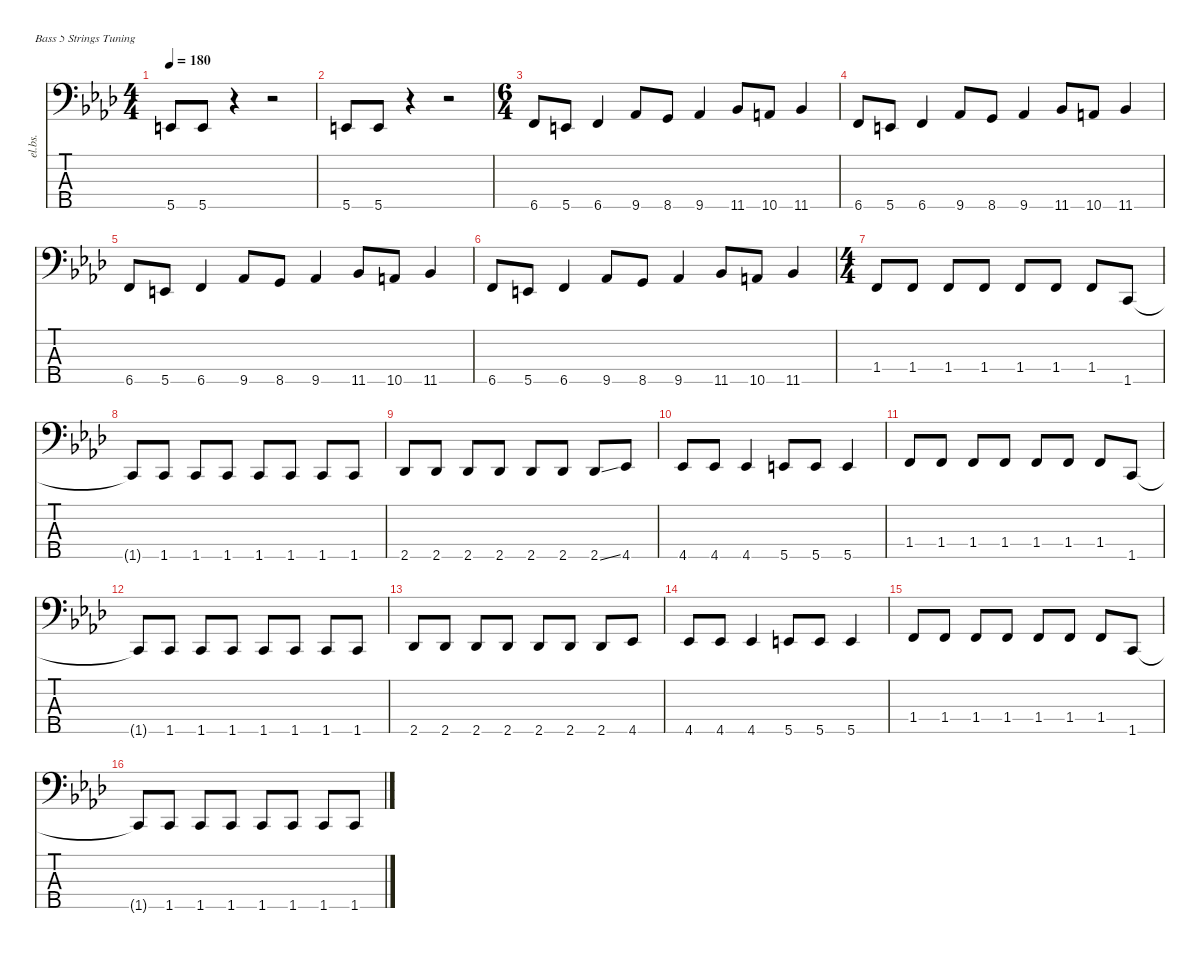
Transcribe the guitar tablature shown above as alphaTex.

\defaultSystemsLayout 4
\hideDynamics
\bracketExtendMode nobrackets
\track ("Bass" "el.bs.") {instrument electricbasspick}
\staff {score tabs}
\tuning (G2 D2 A1 E1 B0)
\ts (4 4)
\tempo 180
\clef f4
\ks fminor
5.5{acc forcenatural}.8{dy f beam Up} 5.5{acc forcenatural}.8{beam Up} r.4{beam Down} r.2{beam Down} |
5.5{acc forcenatural}.8{beam Up} 5.5{acc forcenatural}.8{beam Up} r.4{beam Down} r.2{beam Down} |
\ts (6 4)
\beaming (8 6 6)
6.5{acc forcenatural}.8{beam Up} 5.5{acc forcenatural}.8{beam Up} 6.5{acc forcenatural}.4{beam Up} 9.5{acc b}.8{beam Up} 8.5{acc forcenatural}.8{beam Up} 9.5{acc b}.4{beam Up} 11.5{acc b}.8{beam Up} 10.5{acc forcenatural}.8{beam Up} 11.5{acc b}.4{beam Up} |
6.5{acc forcenatural}.8{beam Up} 5.5{acc forcenatural}.8{beam Up} 6.5{acc forcenatural}.4{beam Up} 9.5{acc b}.8{beam Up} 8.5{acc forcenatural}.8{beam Up} 9.5{acc b}.4{beam Up} 11.5{acc b}.8{beam Up} 10.5{acc forcenatural}.8{beam Up} 11.5{acc b}.4{beam Up} |
6.5{acc forcenatural}.8{beam Up} 5.5{acc forcenatural}.8{beam Up} 6.5{acc forcenatural}.4{beam Up} 9.5{acc b}.8{beam Up} 8.5{acc forcenatural}.8{beam Up} 9.5{acc b}.4{beam Up} 11.5{acc b}.8{beam Up} 10.5{acc forcenatural}.8{beam Up} 11.5{acc b}.4{beam Up} |
6.5{acc forcenatural}.8{beam Up} 5.5{acc forcenatural}.8{beam Up} 6.5{acc forcenatural}.4{beam Up} 9.5{acc b}.8{beam Up} 8.5{acc forcenatural}.8{beam Up} 9.5{acc b}.4{beam Up} 11.5{acc b}.8{beam Up} 10.5{acc forcenatural}.8{beam Up} 11.5{acc b}.4{beam Up} |
\ts (4 4)
\beaming (8 2 2 2 2)
1.4{acc forcenatural}.8{beam Up} 1.4{acc forcenatural}.8{beam Up} 1.4{acc forcenatural}.8{beam Up} 1.4{acc forcenatural}.8{beam Up} 1.4{acc forcenatural}.8{beam Up} 1.4{acc forcenatural}.8{beam Up} 1.4{acc forcenatural}.8{beam Up} 1.5{acc forcenatural}.8{beam Up} |
1.5{t acc forcenatural}.8{beam Up} 1.5{acc forcenatural}.8{beam Up} 1.5{acc forcenatural}.8{beam Up} 1.5{acc forcenatural}.8{beam Up} 1.5{acc forcenatural}.8{beam Up} 1.5{acc forcenatural}.8{beam Up} 1.5{acc forcenatural}.8{beam Up} 1.5{acc forcenatural}.8{beam Up} |
2.5{acc b}.8{beam Up} 2.5{acc b}.8{beam Up} 2.5{acc b}.8{beam Up} 2.5{acc b}.8{beam Up} 2.5{acc b}.8{beam Up} 2.5{acc b}.8{beam Up} 2.5{ss acc b}.8{beam Up} 4.5{acc b}.8{beam Up} |
4.5{acc b}.8{beam Up} 4.5{acc b}.8{beam Up} 4.5{acc b}.4{beam Up} 5.5{acc forcenatural}.8{beam Up} 5.5{acc forcenatural}.8{beam Up} 5.5{acc forcenatural}.4{beam Up} |
1.4{acc forcenatural}.8{beam Up} 1.4{acc forcenatural}.8{beam Up} 1.4{acc forcenatural}.8{beam Up} 1.4{acc forcenatural}.8{beam Up} 1.4{acc forcenatural}.8{beam Up} 1.4{acc forcenatural}.8{beam Up} 1.4{acc forcenatural}.8{beam Up} 1.5{acc forcenatural}.8{beam Up} |
1.5{t acc forcenatural}.8{beam Up} 1.5{acc forcenatural}.8{beam Up} 1.5{acc forcenatural}.8{beam Up} 1.5{acc forcenatural}.8{beam Up} 1.5{acc forcenatural}.8{beam Up} 1.5{acc forcenatural}.8{beam Up} 1.5{acc forcenatural}.8{beam Up} 1.5{acc forcenatural}.8{beam Up} |
2.5{acc b}.8{beam Up} 2.5{acc b}.8{beam Up} 2.5{acc b}.8{beam Up} 2.5{acc b}.8{beam Up} 2.5{acc b}.8{beam Up} 2.5{acc b}.8{beam Up} 2.5{acc b}.8{beam Up} 4.5{acc b}.8{beam Up} |
4.5{acc b}.8{beam Up} 4.5{acc b}.8{beam Up} 4.5{acc b}.4{beam Up} 5.5{acc forcenatural}.8{beam Up} 5.5{acc forcenatural}.8{beam Up} 5.5{acc forcenatural}.4{beam Up} |
1.4{acc forcenatural}.8{beam Up} 1.4{acc forcenatural}.8{beam Up} 1.4{acc forcenatural}.8{beam Up} 1.4{acc forcenatural}.8{beam Up} 1.4{acc forcenatural}.8{beam Up} 1.4{acc forcenatural}.8{beam Up} 1.4{acc forcenatural}.8{beam Up} 1.5{acc forcenatural}.8{beam Up} |
1.5{t acc forcenatural}.8{beam Up} 1.5{acc forcenatural}.8{beam Up} 1.5{acc forcenatural}.8{beam Up} 1.5{acc forcenatural}.8{beam Up} 1.5{acc forcenatural}.8{beam Up} 1.5{acc forcenatural}.8{beam Up} 1.5{acc forcenatural}.8{beam Up} 1.5{acc forcenatural}.8{beam Up}
